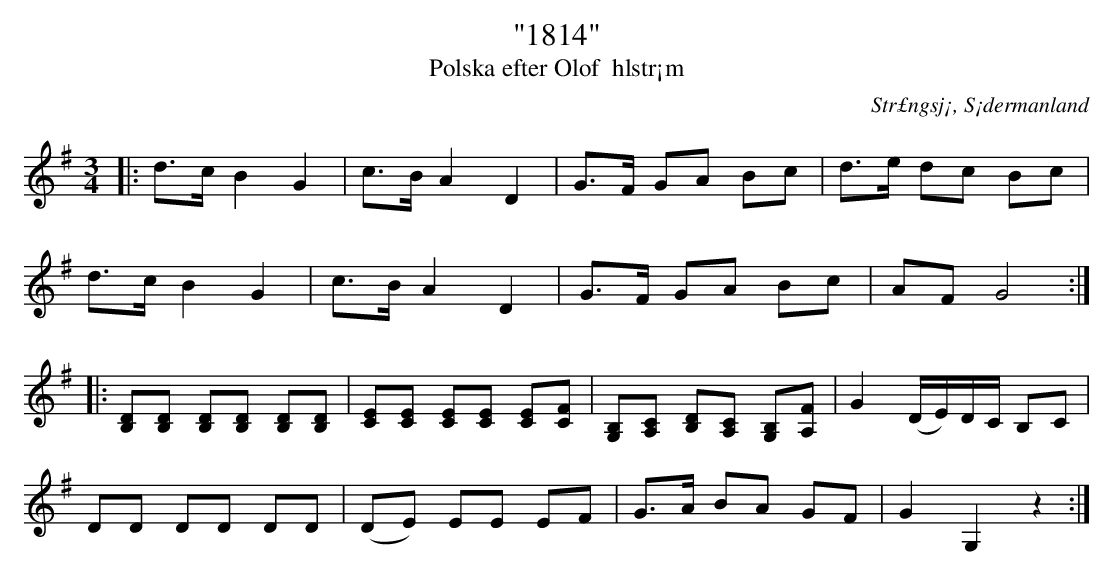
X:1
T: "1814"
T: Polska efter Olof  hlstr¡m
O: Str£ngsj¡, S¡dermanland
M: 3/4
L: 1/16
K: G
|: d3c B4 G4 | c3B A4 D4 | G3F G2A2 B2c2 | d3e d2c2 B2c2 |
d3c B4 G4 | c3B A4 D4 | G3F G2A2 B2c2 | A2F2 G8 :|
|: [D2B,2][D2B,2] [D2B,2][D2B,2] [D2B,2][D2B,2] | [C2E2][C2E2] [C2E2][C2E2] [C2E2][C2F2] | [B,2G,2][C2A,2] [D2B,2][C2A,2] [B,2G,2][A,2F2] | G4 (DE)DC B,2C2 |
D2D2 D2D2 D2D2 | (D2E2) E2E2 E2F2 | G2>A2 B2A2 G2F2 | G4 G,4 z4 :|
